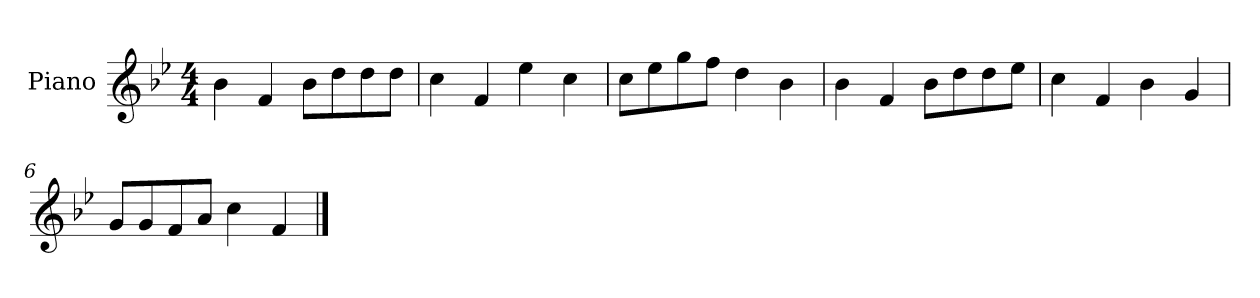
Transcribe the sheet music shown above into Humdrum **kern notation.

**kern
*part1
*staff1
*I"Piano
*I'P-no
*clefG2
*k[b-e-]
*M4/4
*MM90
=1
4b-\
4f/
8b-\L
8dd\
8dd\
8dd\J
=2
4cc\
4f/
4ee-\
4cc\
=3
8cc\L
8ee-\
8gg\
8ff\J
4dd\
4b-\
=4
4b-\
4f/
8b-\L
8dd\
8dd\
8ee-\J
=5
4cc\
4f/
4b-\
4g/
=6
8g/L
8g/
8f/
8a/J
4cc\
4f/
==
*-
